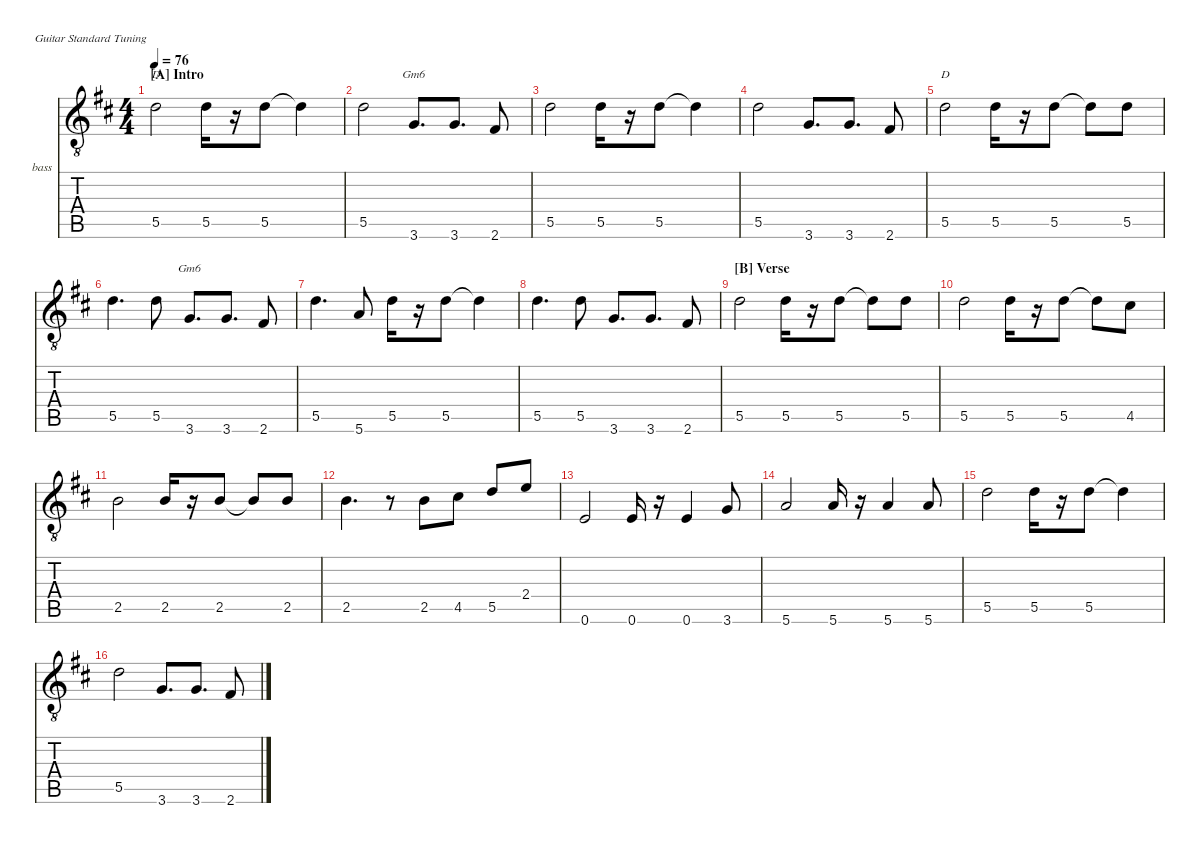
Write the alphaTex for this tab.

\defaultSystemsLayout 4
\hideDynamics
\bracketExtendMode nobrackets
\firstSystemTrackNameOrientation horizontal
\otherSystemsTrackNameOrientation horizontal
\track ("bass" "bass") {instrument electricbassfinger}
\staff {score tabs}
\tuning (E4 B3 G3 D3 A2 E2)
\chord ("D" x x x x 5 x) {showdiagram false showfingering false}
\chord ("Gm6" x x x x x 3) {showdiagram false showfingering false}
\ts (4 4)
\section ("A" "Intro")
\tempo 76
\clef g2
\ottava 8vb
\ks d
5.5{acc forcenatural}.2{ch "D" dy mf instrument electricbassfinger beam Down} 5.5{acc forcenatural}.16{beam Down} r.16{beam Down} 5.5{acc forcenatural}.8{beam Down} 5.5{t acc forcenatural}.4{beam Down} |
5.5{acc forcenatural}.2{beam Down} 3.6{acc forcenatural}.8{d ch "Gm6" beam Up} 3.6{acc forcenatural}.8{d beam Up} 2.6{acc #}.8{beam Up} |
5.5{acc forcenatural}.2{beam Down} 5.5{acc forcenatural}.16{beam Down} r.16{beam Down} 5.5{acc forcenatural}.8{beam Down} 5.5{t acc forcenatural}.4{beam Down} |
5.5{acc forcenatural}.2{beam Down} 3.6{acc forcenatural}.8{d beam Up} 3.6{acc forcenatural}.8{d beam Up} 2.6{acc #}.8{beam Up} |
5.5{acc forcenatural}.2{ch "D" beam Down} 5.5{acc forcenatural}.16{beam Down} r.16{beam Down} 5.5{acc forcenatural}.8{beam Down} 5.5{t acc forcenatural}.8{beam Down} 5.5{acc forcenatural}.8{beam Down} |
5.5{acc forcenatural}.4{d beam Down} 5.5{acc forcenatural}.8{beam Down} 3.6{acc forcenatural}.8{d ch "Gm6" beam Up} 3.6{acc forcenatural}.8{d beam Up} 2.6{acc #}.8{beam Up} |
5.5{acc forcenatural}.4{d beam Down} 5.6{acc forcenatural}.8{beam Up} 5.5{acc forcenatural}.16{beam Down} r.16{beam Down} 5.5{acc forcenatural}.8{beam Down} 5.5{t acc forcenatural}.4{beam Down} |
5.5{acc forcenatural}.4{d beam Down} 5.5{acc forcenatural}.8{beam Down} 3.6{acc forcenatural}.8{d beam Up} 3.6{acc forcenatural}.8{d beam Up} 2.6{acc #}.8{beam Up} |
\section ("B" "Verse")
5.5{acc forcenatural}.2{beam Down} 5.5{acc forcenatural}.16{beam Down} r.16{beam Down} 5.5{acc forcenatural}.8{beam Down} 5.5{t acc forcenatural}.8{beam Down} 5.5{acc forcenatural}.8{beam Down} |
5.5{acc forcenatural}.2{beam Down} 5.5{acc forcenatural}.16{beam Down} r.16{beam Down} 5.5{acc forcenatural}.8{beam Down} 5.5{t acc forcenatural}.8{beam Down} 4.5{acc #}.8{beam Down} |
2.5{acc forcenatural}.2{beam Down} 2.5{acc forcenatural}.16{beam Up} r.16{beam Up} 2.5{acc forcenatural}.8{beam Up} 2.5{t acc forcenatural}.8{beam Up} 2.5{acc forcenatural}.8{beam Up} |
2.5{acc forcenatural}.4{d beam Down} r.8{beam Down} 2.5{acc forcenatural}.8{beam Down} 4.5{acc #}.8{beam Down} 5.5{acc forcenatural}.8{beam Up} 2.4{acc forcenatural}.8{beam Up} |
0.6{acc forcenatural}.2{beam Up} 0.6{acc forcenatural}.16{beam Up} r.16{beam Up} 0.6{acc forcenatural}.4{beam Up} 3.6{acc forcenatural}.8{beam Up} |
5.6{acc forcenatural}.2{beam Up} 5.6{acc forcenatural}.16{beam Up} r.16{beam Up} 5.6{acc forcenatural}.4{beam Up} 5.6{acc forcenatural}.8{beam Up} |
5.5{acc forcenatural}.2{beam Down} 5.5{acc forcenatural}.16{beam Down} r.16{beam Down} 5.5{acc forcenatural}.8{beam Down} 5.5{t acc forcenatural}.4{beam Down} |
5.5{acc forcenatural}.2{beam Down} 3.6{acc forcenatural}.8{d beam Up} 3.6{acc forcenatural}.8{d beam Up} 2.6{acc #}.8{beam Up}
